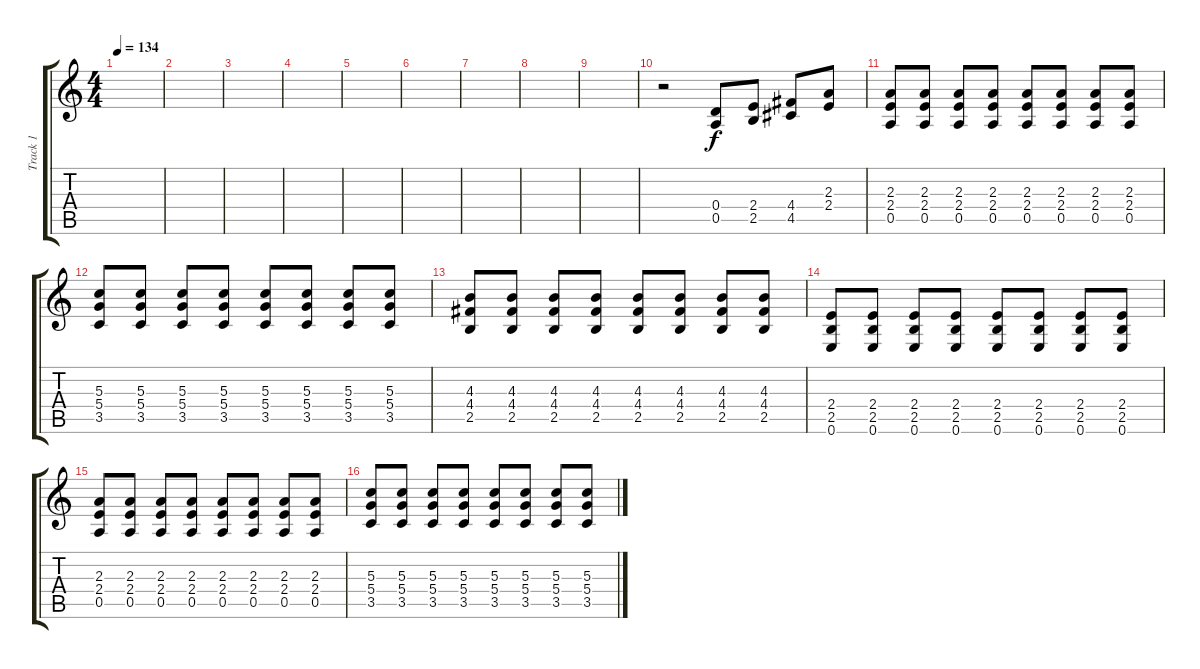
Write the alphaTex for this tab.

\track ("Track 1" "Track 1") {instrument overdrivenguitar}
\staff {score tabs}
\tuning (E4 B3 G3 D3 A2 E2) {hide}
\ts (4 4)
\tempo 134
\clef g2
\ks c
|
|
|
|
|
|
|
|
|
r.2 (0.4 0.5).8 (2.4 2.5).8 (4.4 4.5).8 (2.3 2.4).8 |
(2.3 2.4 0.5).8 (2.3 2.4 0.5).8 (2.3 2.4 0.5).8 (2.3 2.4 0.5).8 (2.3 2.4 0.5).8 (2.3 2.4 0.5).8 (2.3 2.4 0.5).8 (2.3 2.4 0.5).8 |
(5.3 5.4 3.5).8 (5.3 5.4 3.5).8 (5.3 5.4 3.5).8 (5.3 5.4 3.5).8 (5.3 5.4 3.5).8 (5.3 5.4 3.5).8 (5.3 5.4 3.5).8 (5.3 5.4 3.5).8 |
(4.3 4.4 2.5).8 (4.3 4.4 2.5).8 (4.3 4.4 2.5).8 (4.3 4.4 2.5).8 (4.3 4.4 2.5).8 (4.3 4.4 2.5).8 (4.3 4.4 2.5).8 (4.3 4.4 2.5).8 |
(2.4 2.5 0.6).8 (2.4 2.5 0.6).8 (2.4 2.5 0.6).8 (2.4 2.5 0.6).8 (2.4 2.5 0.6).8 (2.4 2.5 0.6).8 (2.4 2.5 0.6).8 (2.4 2.5 0.6).8 |
(2.3 2.4 0.5).8 (2.3 2.4 0.5).8 (2.3 2.4 0.5).8 (2.3 2.4 0.5).8 (2.3 2.4 0.5).8 (2.3 2.4 0.5).8 (2.3 2.4 0.5).8 (2.3 2.4 0.5).8 |
(5.3 5.4 3.5).8 (5.3 5.4 3.5).8 (5.3 5.4 3.5).8 (5.3 5.4 3.5).8 (5.3 5.4 3.5).8 (5.3 5.4 3.5).8 (5.3 5.4 3.5).8 (5.3 5.4 3.5).8
